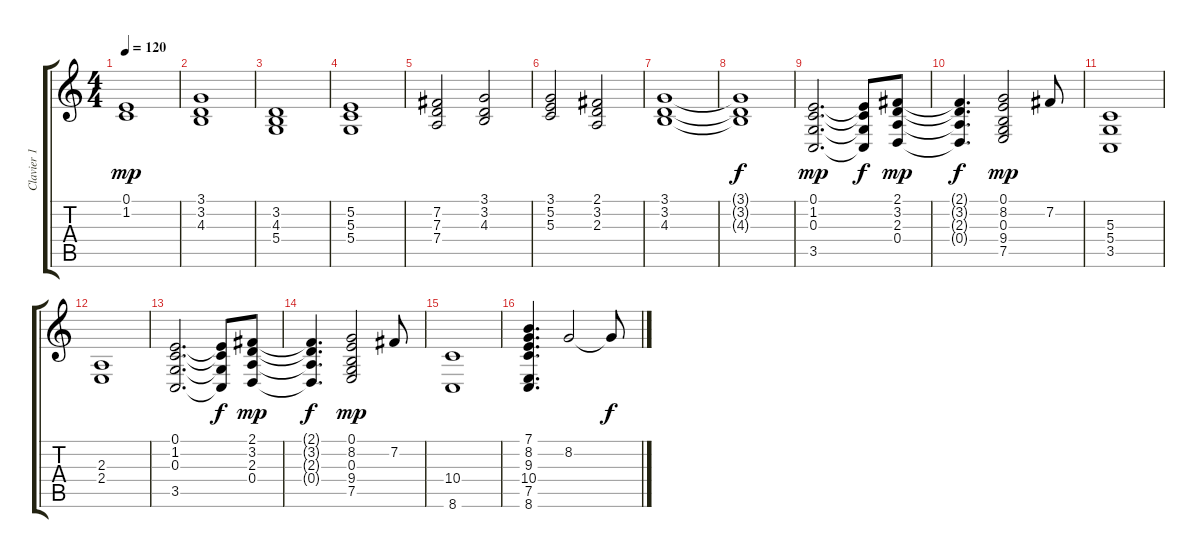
\track ("Clavier 1" "Clavier 1") {instrument pad2warm}
\staff {score tabs}
\tuning (E4 B3 G3 D3 A2 E2) {hide}
\ts (4 4)
\tempo 120
\clef g2
\ks c
(0.1 1.2).1{dy mp} |
(3.1 3.2 4.3).1 |
(3.2 4.3 5.4).1 |
(5.2 5.3 5.4).1 |
(7.2 7.3 7.4).2 (3.1 3.2 4.3).2 |
(3.1 5.2 5.3).2 (2.1 3.2 2.3).2 |
(3.1 3.2 4.3).1 |
(3.1{t} 3.2{t} 4.3{t}).1{dy f} |
(0.1 1.2 0.3 3.5).2{d dy mp} (0.1{t} 1.2{t} 0.3{t} 3.5{t}).8{dy f} (2.1 3.2 2.3 0.4).8{dy mp} |
(2.1{t} 3.2{t} 2.3{t} 0.4{t}).4{d dy f} (0.1 8.2 0.3 9.4 7.5).2{dy mp} 7.2.8 |
(5.3 5.4 3.5).1 |
(2.3 2.4).1 |
(0.1 1.2 0.3 3.5).2{d} (0.1{t} 1.2{t} 0.3{t} 3.5{t}).8{dy f} (2.1 3.2 2.3 0.4).8{dy mp} |
(2.1{t} 3.2{t} 2.3{t} 0.4{t}).4{d dy f} (0.1 8.2 0.3 9.4 7.5).2{dy mp} 7.2.8 |
(10.4 8.6).1 |
(7.1 8.2 9.3 10.4 7.5 8.6).4{d} 8.2.2 8.2{t}.8{dy f}
